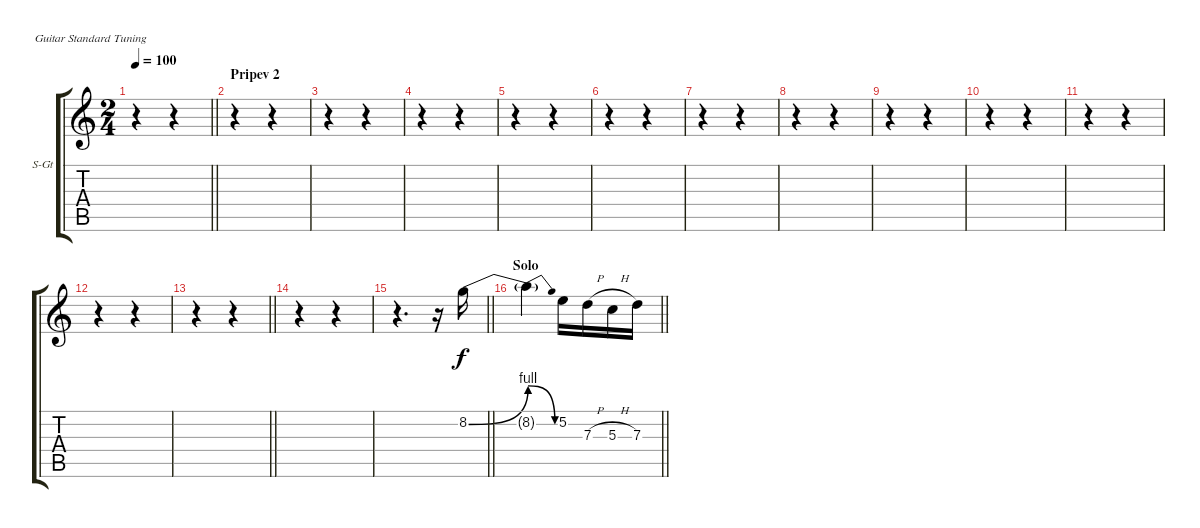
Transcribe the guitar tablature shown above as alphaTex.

\bracketExtendMode groupsimilarinstruments
\firstSystemTrackNameOrientation horizontal
\otherSystemsTrackNameOrientation horizontal
\track ("Äîðîæêà 3" "S-Gt") {instrument acousticguitarsteel}
\staff {score tabs}
\tuning (E4 B3 G3 D3 A2 E2)
\ts (2 4)
\tempo 100
\clef g2
\barLineRight lightlight
\ks c
r.4{dy f} r.4 |
\section ("" "Pripev 2")
r.4 r.4 |
r.4 r.4 |
r.4 r.4 |
r.4 r.4 |
r.4 r.4 |
r.4 r.4 |
r.4 r.4 |
r.4 r.4 |
r.4 r.4 |
r.4 r.4 |
r.4 r.4 |
\barLineRight lightlight
r.4 r.4 |
r.4 r.4 |
\barLineRight lightlight
r.4{d} r.16 8.2{be (bend 0 0 60 4)}.16 |
\section ("" "Solo")
\barLineRight lightlight
8.2{be (release 0 4 60 0) t}.4 5.2.16 7.3{h}.16 5.3{h}.16 7.3.16
